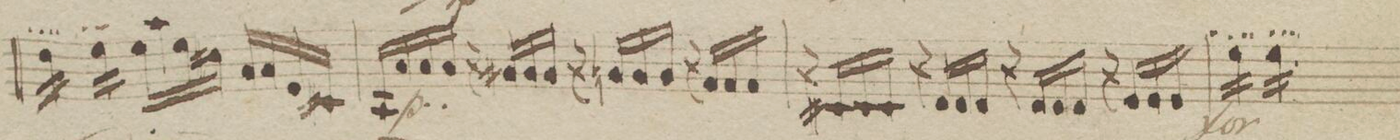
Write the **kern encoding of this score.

**kern	**dynam
*I"Violin 2do	*
*clefG2	*
*k[b-]	*
*met(c)	*
*M4/4	*
*tremolo	*
16dd'\LL	.
16dd'\	.
16dd'\	.
16dd'\JJ	.
16ee'\LL	.
16ee'\	.
16ee'\	.
16ee'\JJ	.
*Xtremolo	*
16ee\LL	.
16aa\	.
16ee\	.
16cc#X\JJ	.
16a/LL	.
16a/	.
16e/	.
16c#X/JJ	.
=52	=52
16A/LL	p
16a/	.
16a/	.
16a/JJ	.
16r	.
16g#X/LL	.
16g#/	.
16g#/JJ	.
16r	.
16gn/LL	.
16g/	.
16g/JJ	.
16r	.
16f/LL	.
16f/	.
16f/JJ	.
=53	=53
16r	.
16c#X/LL	.
16c#/	.
16c#/JJ	.
16r	.
16d/LL	.
16d/	.
16d/JJ	.
16r	.
16d/LL	.
16d/	.
16d/JJ	.
16r	.
16e/LL	.
16e/	.
16e/JJ	.
=54	=54
*tremolo	*
16ee'\LL	f
16ee'\	.
16ee'\	.
16ee'\JJ	.
16ee'\LL	.
16ee'\	.
16ee'\	.
16ee'\JJ	.
*Xtremolo	*
*-	*-
